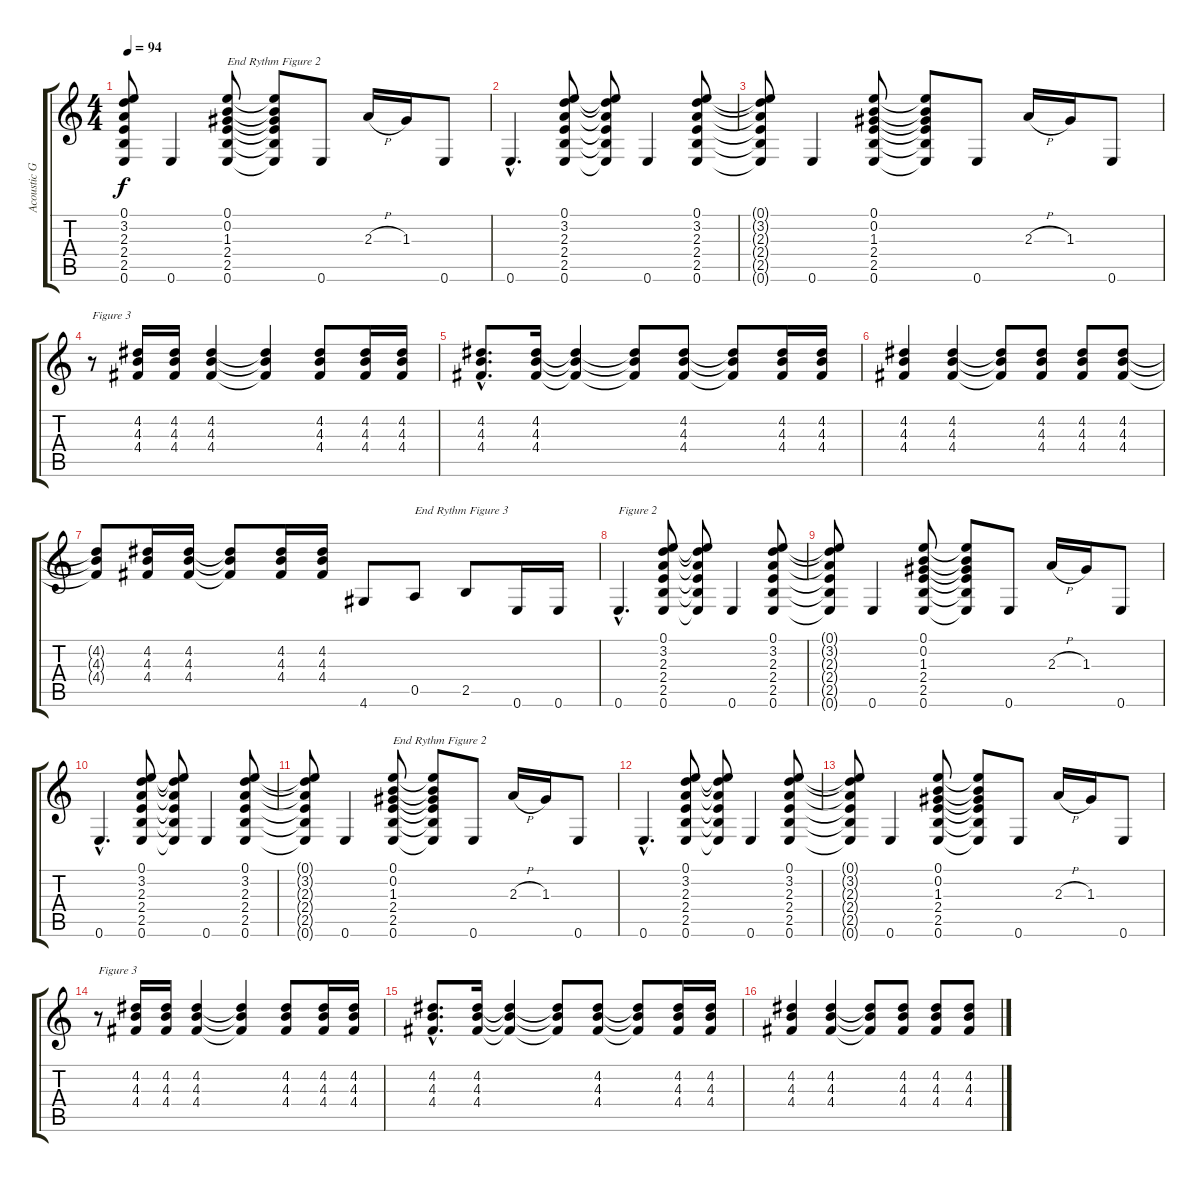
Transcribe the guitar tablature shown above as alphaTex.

\track ("Acoustic Guitar" "Acoustic G") {instrument acousticguitarnylon}
\staff {score tabs}
\tuning (E4 B3 G3 D3 A2 E2) {hide}
\ts (4 4)
\tempo 94
\clef g2
\ks c
(0.1{t} 3.2{t} 2.3{t} 2.4{t} 2.5{t} 0.6{t}).8{dy f} 0.6.4 (0.1 0.2 1.3 2.4 2.5 0.6).8{txt "End Rythm Figure 2"} (0.1{t} 0.2{t} 1.3{t} 2.4{t} 2.5{t} 0.6{t}).8 0.6.8 2.3{h}.16 1.3.16 0.6.8 |
0.6{hac}.4{d} (0.1 3.2 2.3 2.4 2.5 0.6).8 (0.1{t} 3.2{t} 2.3{t} 2.4{t} 2.5{t} 0.6{t}).8 0.6.4 (0.1 3.2 2.3 2.4 2.5 0.6).8 |
(0.1{t} 3.2{t} 2.3{t} 2.4{t} 2.5{t} 0.6{t}).8 0.6.4 (0.1 0.2 1.3 2.4 2.5 0.6).8 (0.1{t} 0.2{t} 1.3{t} 2.4{t} 2.5{t} 0.6{t}).8 0.6.8 2.3{h}.16 1.3.16 0.6.8 |
r.8{txt "Figure 3"} (4.2 4.3 4.4).16 (4.2 4.3 4.4).16 (4.2 4.3 4.4).4 (4.2{t} 4.3{t} 4.4{t}).4 (4.2 4.3 4.4).8 (4.2 4.3 4.4).16 (4.2 4.3 4.4).16 |
(4.2{hac} 4.3{hac} 4.4{hac}).8{d} (4.2 4.3 4.4).16 (4.2{t} 4.3{t} 4.4{t}).4 (4.2{t} 4.3{t} 4.4{t}).8 (4.2 4.3 4.4).8 (4.2{t} 4.3{t} 4.4{t}).8 (4.2 4.3 4.4).16 (4.2 4.3 4.4).16 |
(4.2 4.3 4.4).4 (4.2 4.3 4.4).4 (4.2{t} 4.3{t} 4.4{t}).8 (4.2 4.3 4.4).8 (4.2 4.3 4.4).8 (4.2 4.3 4.4).8 |
(4.2{t} 4.3{t} 4.4{t}).8 (4.2 4.3 4.4).16 (4.2 4.3 4.4).16 (4.2{t} 4.3{t} 4.4{t}).8 (4.2 4.3 4.4).16 (4.2 4.3 4.4).16 4.6.8 0.5.8{txt "End Rythm Figure 3"} 2.5.8 0.6.16 0.6.16 |
0.6{hac}.4{d txt "Figure 2"} (0.1 3.2 2.3 2.4 2.5 0.6).8 (0.1{t} 3.2{t} 2.3{t} 2.4{t} 2.5{t} 0.6{t}).8 0.6.4 (0.1 3.2 2.3 2.4 2.5 0.6).8 |
(0.1{t} 3.2{t} 2.3{t} 2.4{t} 2.5{t} 0.6{t}).8 0.6.4 (0.1 0.2 1.3 2.4 2.5 0.6).8 (0.1{t} 0.2{t} 1.3{t} 2.4{t} 2.5{t} 0.6{t}).8 0.6.8 2.3{h}.16 1.3.16 0.6.8 |
0.6{hac}.4{d} (0.1 3.2 2.3 2.4 2.5 0.6).8 (0.1{t} 3.2{t} 2.3{t} 2.4{t} 2.5{t} 0.6{t}).8 0.6.4 (0.1 3.2 2.3 2.4 2.5 0.6).8 |
(0.1{t} 3.2{t} 2.3{t} 2.4{t} 2.5{t} 0.6{t}).8 0.6.4 (0.1 0.2 1.3 2.4 2.5 0.6).8{txt "End Rythm Figure 2"} (0.1{t} 0.2{t} 1.3{t} 2.4{t} 2.5{t} 0.6{t}).8 0.6.8 2.3{h}.16 1.3.16 0.6.8 |
0.6{hac}.4{d} (0.1 3.2 2.3 2.4 2.5 0.6).8 (0.1{t} 3.2{t} 2.3{t} 2.4{t} 2.5{t} 0.6{t}).8 0.6.4 (0.1 3.2 2.3 2.4 2.5 0.6).8 |
(0.1{t} 3.2{t} 2.3{t} 2.4{t} 2.5{t} 0.6{t}).8 0.6.4 (0.1 0.2 1.3 2.4 2.5 0.6).8 (0.1{t} 0.2{t} 1.3{t} 2.4{t} 2.5{t} 0.6{t}).8 0.6.8 2.3{h}.16 1.3.16 0.6.8 |
r.8{txt "Figure 3"} (4.2 4.3 4.4).16 (4.2 4.3 4.4).16 (4.2 4.3 4.4).4 (4.2{t} 4.3{t} 4.4{t}).4 (4.2 4.3 4.4).8 (4.2 4.3 4.4).16 (4.2 4.3 4.4).16 |
(4.2{hac} 4.3{hac} 4.4{hac}).8{d} (4.2 4.3 4.4).16 (4.2{t} 4.3{t} 4.4{t}).4 (4.2{t} 4.3{t} 4.4{t}).8 (4.2 4.3 4.4).8 (4.2{t} 4.3{t} 4.4{t}).8 (4.2 4.3 4.4).16 (4.2 4.3 4.4).16 |
(4.2 4.3 4.4).4 (4.2 4.3 4.4).4 (4.2{t} 4.3{t} 4.4{t}).8 (4.2 4.3 4.4).8 (4.2 4.3 4.4).8 (4.2 4.3 4.4).8
